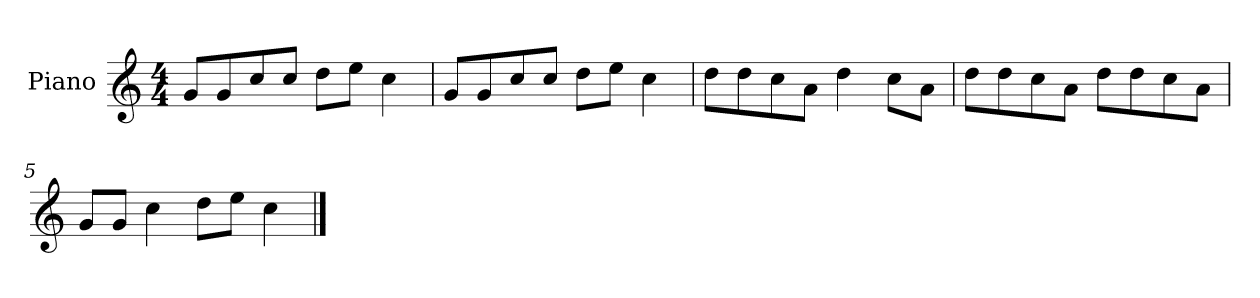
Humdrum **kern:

**kern
*part1
*staff1
*I"Piano
*I'P-no
*clefG2
*k[]
*M4/4
*MM90
=1
8g/L
8g/
8cc/
8cc/J
8dd\L
8ee\J
4cc\
=2
8g/L
8g/
8cc/
8cc/J
8dd\L
8ee\J
4cc\
=3
8dd\L
8dd\
8cc\
8a\J
4dd\
8cc\L
8a\J
=4
8dd\L
8dd\
8cc\
8a\J
8dd\L
8dd\
8cc\
8a\J
=5
8g/L
8g/J
4cc\
8dd\L
8ee\J
4cc\
==
*-
